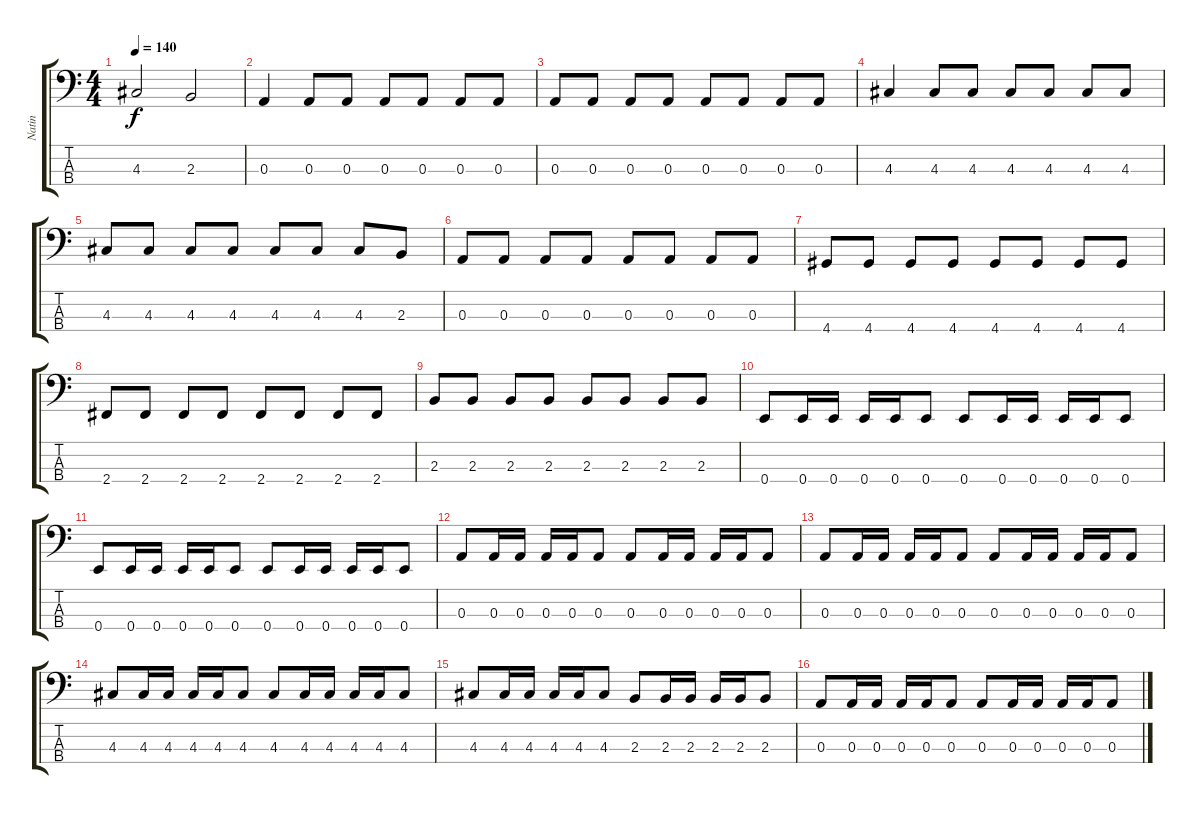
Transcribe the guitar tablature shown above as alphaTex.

\track ("Natin" "Natin") {instrument slapbass2}
\staff {score tabs}
\tuning (G2 D2 A1 E1) {hide}
\ts (4 4)
\tempo 140
\clef f4
\ks c
4.3.2{dy f} 2.3.2 |
0.3.4 0.3.8 0.3.8 0.3.8 0.3.8 0.3.8 0.3.8 |
0.3.8 0.3.8 0.3.8 0.3.8 0.3.8 0.3.8 0.3.8 0.3.8 |
4.3.4 4.3.8 4.3.8 4.3.8 4.3.8 4.3.8 4.3.8 |
4.3.8 4.3.8 4.3.8 4.3.8 4.3.8 4.3.8 4.3.8 2.3.8 |
0.3.8 0.3.8 0.3.8 0.3.8 0.3.8 0.3.8 0.3.8 0.3.8 |
4.4.8 4.4.8 4.4.8 4.4.8 4.4.8 4.4.8 4.4.8 4.4.8 |
2.4.8 2.4.8 2.4.8 2.4.8 2.4.8 2.4.8 2.4.8 2.4.8 |
2.3.8 2.3.8 2.3.8 2.3.8 2.3.8 2.3.8 2.3.8 2.3.8 |
0.4.8 0.4.16 0.4.16 0.4.16 0.4.16 0.4.8 0.4.8 0.4.16 0.4.16 0.4.16 0.4.16 0.4.8 |
0.4.8 0.4.16 0.4.16 0.4.16 0.4.16 0.4.8 0.4.8 0.4.16 0.4.16 0.4.16 0.4.16 0.4.8 |
0.3.8 0.3.16 0.3.16 0.3.16 0.3.16 0.3.8 0.3.8 0.3.16 0.3.16 0.3.16 0.3.16 0.3.8 |
0.3.8 0.3.16 0.3.16 0.3.16 0.3.16 0.3.8 0.3.8 0.3.16 0.3.16 0.3.16 0.3.16 0.3.8 |
4.3.8 4.3.16 4.3.16 4.3.16 4.3.16 4.3.8 4.3.8 4.3.16 4.3.16 4.3.16 4.3.16 4.3.8 |
4.3.8 4.3.16 4.3.16 4.3.16 4.3.16 4.3.8 2.3.8 2.3.16 2.3.16 2.3.16 2.3.16 2.3.8 |
0.3.8 0.3.16 0.3.16 0.3.16 0.3.16 0.3.8 0.3.8 0.3.16 0.3.16 0.3.16 0.3.16 0.3.8
